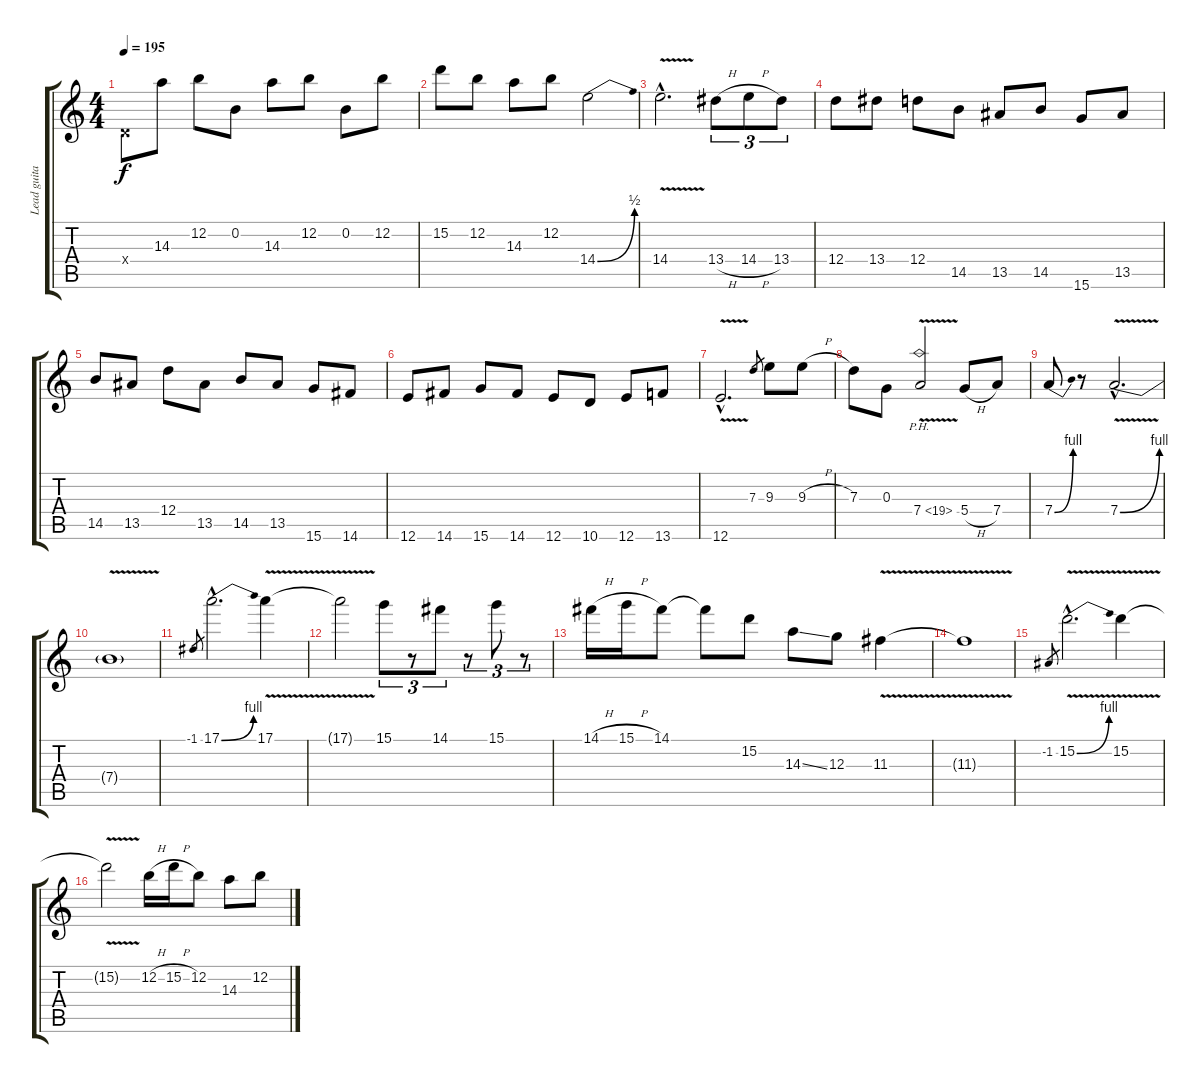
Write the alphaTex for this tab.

\track ("Lead guitar" "Lead guita") {instrument overdrivenguitar}
\staff {score tabs}
\tuning (E4 B3 G3 D3 A2 E2) {hide}
\ts (4 4)
\tempo 195
\clef g2
\ks c
0.4{x}.8{dy f} 14.3.8 12.2.8 0.2.8 14.3.8 12.2.8 0.2.8 12.2.8 |
15.2.8 12.2.8 14.3.8 12.2.8 14.4{be (bend 0 0 60 2)}.2 |
14.4{v hac}.2{d} 13.4{h}.8{tu (3 2)} 14.4{h}.8{tu (3 2)} 13.4.8{tu (3 2)} |
12.4.8 13.4.8 12.4.8 14.5.8 13.5.8 14.5.8 15.6.8 13.5.8 |
14.5.8 13.5.8 12.4.8 13.5.8 14.5.8 13.5.8 15.6.8 14.6.8 |
12.6.8 14.6.8 15.6.8 14.6.8 12.6.8 10.6.8 12.6.8 13.6.8 |
12.6{v hac}.2{d} 7.3.8{gr} 9.3.8 9.3{h}.8 |
7.3.8 0.3.8 7.4{ph 12 v}.2 5.4{h}.8 7.4.8 |
7.4{be (bend 0 0 60 4)}.8 r.8 7.4{be (bend 0 0 60 4) v hac}.2{d} |
7.4{t}.1 |
-1.1.8{gr} 17.1{be (bend 0 0 60 4) hac}.2{d} 17.1{v}.4 |
17.1{t}.2 15.1.8{tu (3 2)} r.8{tu (3 2)} 14.1.8{tu (3 2)} r.8{tu (3 2)} 15.1.8{tu (3 2)} r.8{tu (3 2)} |
14.1{h}.16 15.1{h}.16 14.1.8 14.1{t}.8 15.2.8 14.3{ss}.8 12.3.8 11.3{v}.4 |
11.3{t}.1 |
-1.2.8{gr} 15.2{be (bend 0 0 60 4) v hac}.2{d} 15.2{v}.4 |
15.2{t}.2 12.2{h}.16 15.2{h}.16 12.2.8 14.3.8 12.2.8
